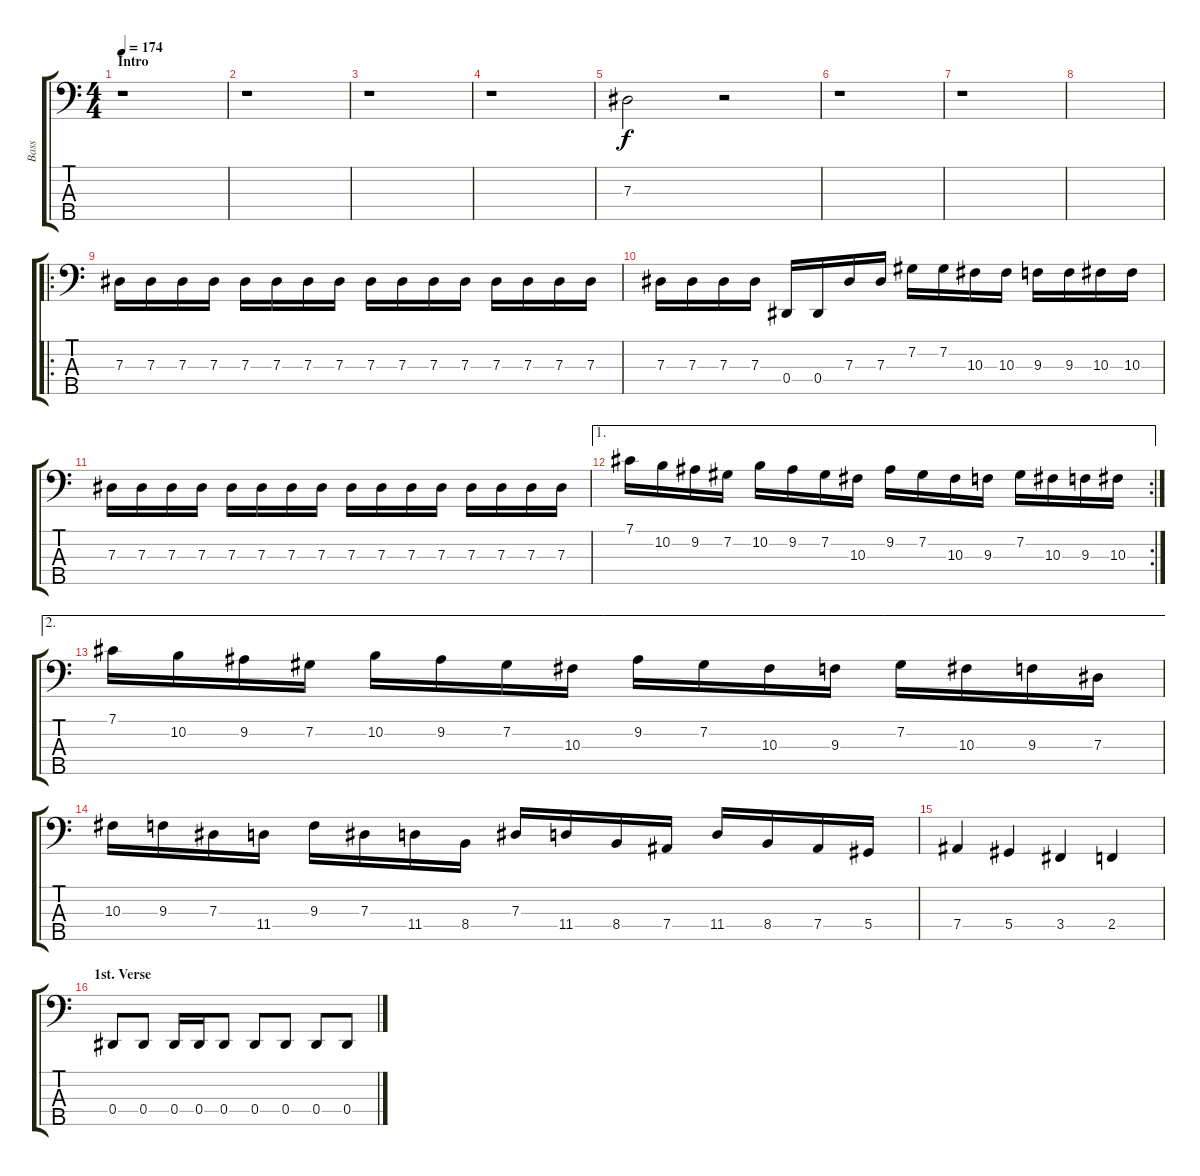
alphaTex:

\track ("Bass" "Bass") {instrument electricbassfinger}
\staff {score tabs}
\tuning (Gb2 Db2 Ab1 Eb1 Bb0) {hide}
\ts (4 4)
\section ("" "Intro")
\tempo 174
\clef f4
\ks c
r.1{dy f instrument electricbassfinger} |
r.1 |
r.1 |
r.1 |
7.3.2 r.2 |
r.1 |
r.1 |
|
\ro
7.3.16 7.3.16 7.3.16 7.3.16 7.3.16 7.3.16 7.3.16 7.3.16 7.3.16 7.3.16 7.3.16 7.3.16 7.3.16 7.3.16 7.3.16 7.3.16 |
7.3.16 7.3.16 7.3.16 7.3.16 0.4.16 0.4.16 7.3.16 7.3.16 7.2.16 7.2.16 10.3.16 10.3.16 9.3.16 9.3.16 10.3.16 10.3.16 |
7.3.16 7.3.16 7.3.16 7.3.16 7.3.16 7.3.16 7.3.16 7.3.16 7.3.16 7.3.16 7.3.16 7.3.16 7.3.16 7.3.16 7.3.16 7.3.16 |
\ae 1
\rc 2
7.1.16 10.2.16 9.2.16 7.2.16 10.2.16 9.2.16 7.2.16 10.3.16 9.2.16 7.2.16 10.3.16 9.3.16 7.2.16 10.3.16 9.3.16 10.3.16 |
\ae 2
7.1.16 10.2.16 9.2.16 7.2.16 10.2.16 9.2.16 7.2.16 10.3.16 9.2.16 7.2.16 10.3.16 9.3.16 7.2.16 10.3.16 9.3.16 7.3.16 |
10.3.16 9.3.16 7.3.16 11.4.16 9.3.16 7.3.16 11.4.16 8.4.16 7.3.16 11.4.16 8.4.16 7.4.16 11.4.16 8.4.16 7.4.16 5.4.16 |
7.4.4 5.4.4 3.4.4 2.4.4 |
\section ("" "1st. Verse")
0.4.8 0.4.8 0.4.16 0.4.16 0.4.8 0.4.8 0.4.8 0.4.8 0.4.8
